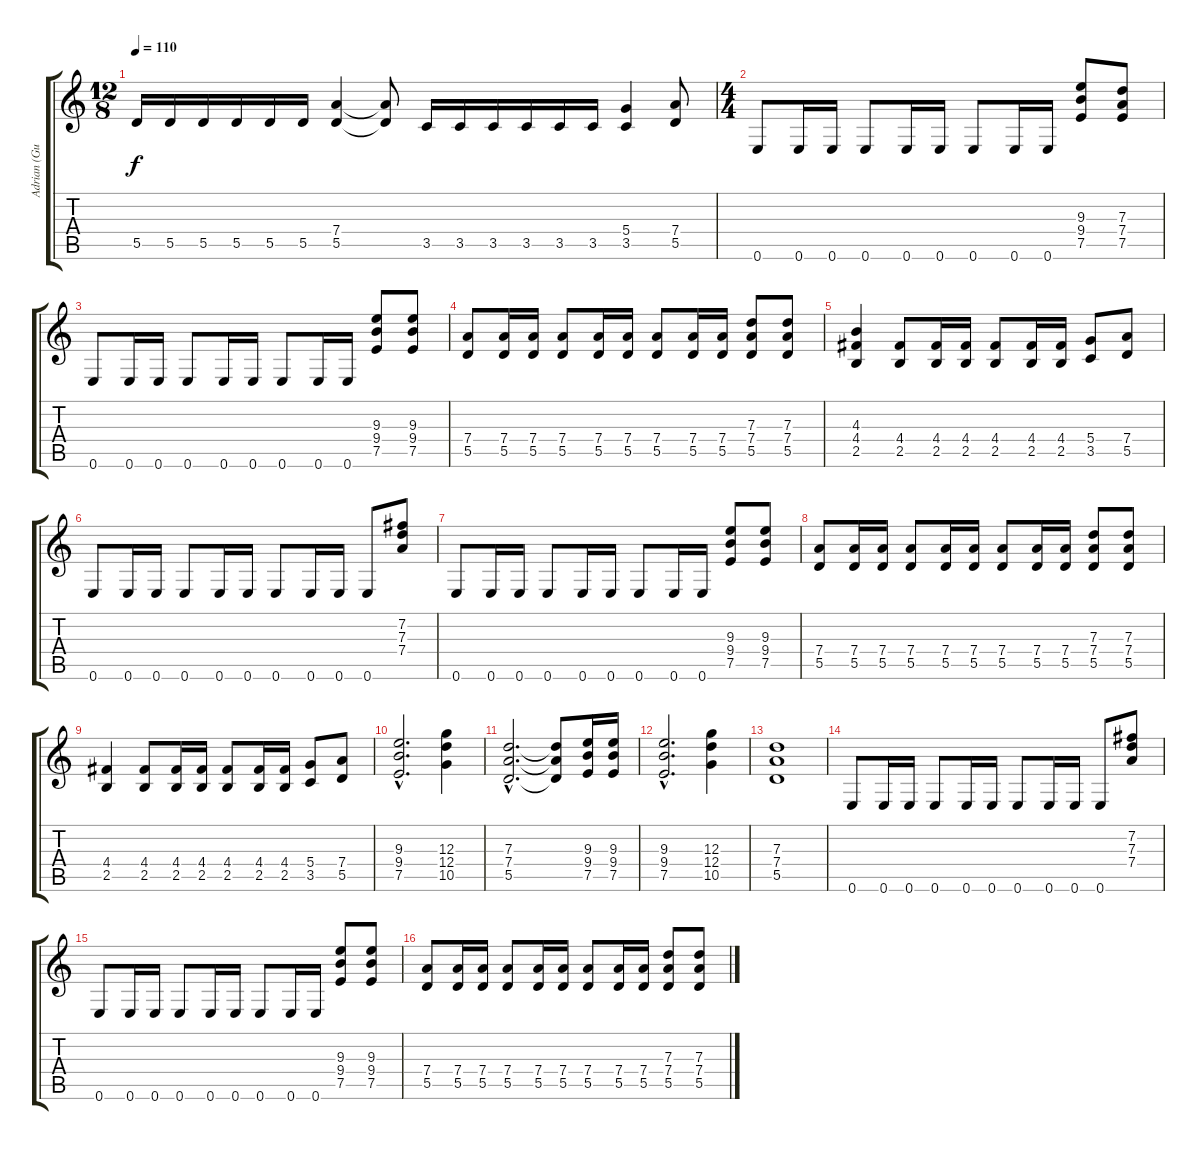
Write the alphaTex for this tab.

\track ("Adrian (Guitar 2)" "Adrian (Gu") {instrument distortionguitar}
\staff {score tabs}
\tuning (E4 B3 G3 D3 A2 E2) {hide}
\ts (12 8)
\tempo 110
\clef g2
\ks c
5.5.16{dy f} 5.5.16 5.5.16 5.5.16 5.5.16 5.5.16 (7.4 5.5).4 (7.4{t} 5.5{t}).8 3.5.16 3.5.16 3.5.16 3.5.16 3.5.16 3.5.16 (5.4 3.5).4 (7.4 5.5).8 |
\ts (4 4)
0.6.8 0.6.16 0.6.16 0.6.8 0.6.16 0.6.16 0.6.8 0.6.16 0.6.16 (9.3 9.4 7.5).8 (7.3 7.4 7.5).8 |
0.6.8 0.6.16 0.6.16 0.6.8 0.6.16 0.6.16 0.6.8 0.6.16 0.6.16 (9.3 9.4 7.5).8 (9.3 9.4 7.5).8 |
(7.4 5.5).8 (7.4 5.5).16 (7.4 5.5).16 (7.4 5.5).8 (7.4 5.5).16 (7.4 5.5).16 (7.4 5.5).8 (7.4 5.5).16 (7.4 5.5).16 (7.3 7.4 5.5).8 (7.3 7.4 5.5).8 |
(4.3 4.4 2.5).4 (4.4 2.5).8 (4.4 2.5).16 (4.4 2.5).16 (4.4 2.5).8 (4.4 2.5).16 (4.4 2.5).16 (5.4 3.5).8 (7.4 5.5).8 |
0.6.8 0.6.16 0.6.16 0.6.8 0.6.16 0.6.16 0.6.8 0.6.16 0.6.16 0.6.8 (7.2 7.3 7.4).8 |
0.6.8 0.6.16 0.6.16 0.6.8 0.6.16 0.6.16 0.6.8 0.6.16 0.6.16 (9.3 9.4 7.5).8 (9.3 9.4 7.5).8 |
(7.4 5.5).8 (7.4 5.5).16 (7.4 5.5).16 (7.4 5.5).8 (7.4 5.5).16 (7.4 5.5).16 (7.4 5.5).8 (7.4 5.5).16 (7.4 5.5).16 (7.3 7.4 5.5).8 (7.3 7.4 5.5).8 |
(4.4 2.5).4 (4.4 2.5).8 (4.4 2.5).16 (4.4 2.5).16 (4.4 2.5).8 (4.4 2.5).16 (4.4 2.5).16 (5.4 3.5).8 (7.4 5.5).8 |
(9.3{hac} 9.4{hac} 7.5{hac}).2{d} (12.3 12.4 10.5).4 |
(7.3{hac} 7.4{hac} 5.5{hac}).2{d} (7.3{t} 7.4{t} 5.5{t}).8 (9.3 9.4 7.5).16 (9.3 9.4 7.5).16 |
(9.3{hac} 9.4{hac} 7.5{hac}).2{d} (12.3 12.4 10.5).4 |
(7.3 7.4 5.5).1 |
0.6.8 0.6.16 0.6.16 0.6.8 0.6.16 0.6.16 0.6.8 0.6.16 0.6.16 0.6.8 (7.2 7.3 7.4).8 |
0.6.8 0.6.16 0.6.16 0.6.8 0.6.16 0.6.16 0.6.8 0.6.16 0.6.16 (9.3 9.4 7.5).8 (9.3 9.4 7.5).8 |
(7.4 5.5).8 (7.4 5.5).16 (7.4 5.5).16 (7.4 5.5).8 (7.4 5.5).16 (7.4 5.5).16 (7.4 5.5).8 (7.4 5.5).16 (7.4 5.5).16 (7.3 7.4 5.5).8 (7.3 7.4 5.5).8
